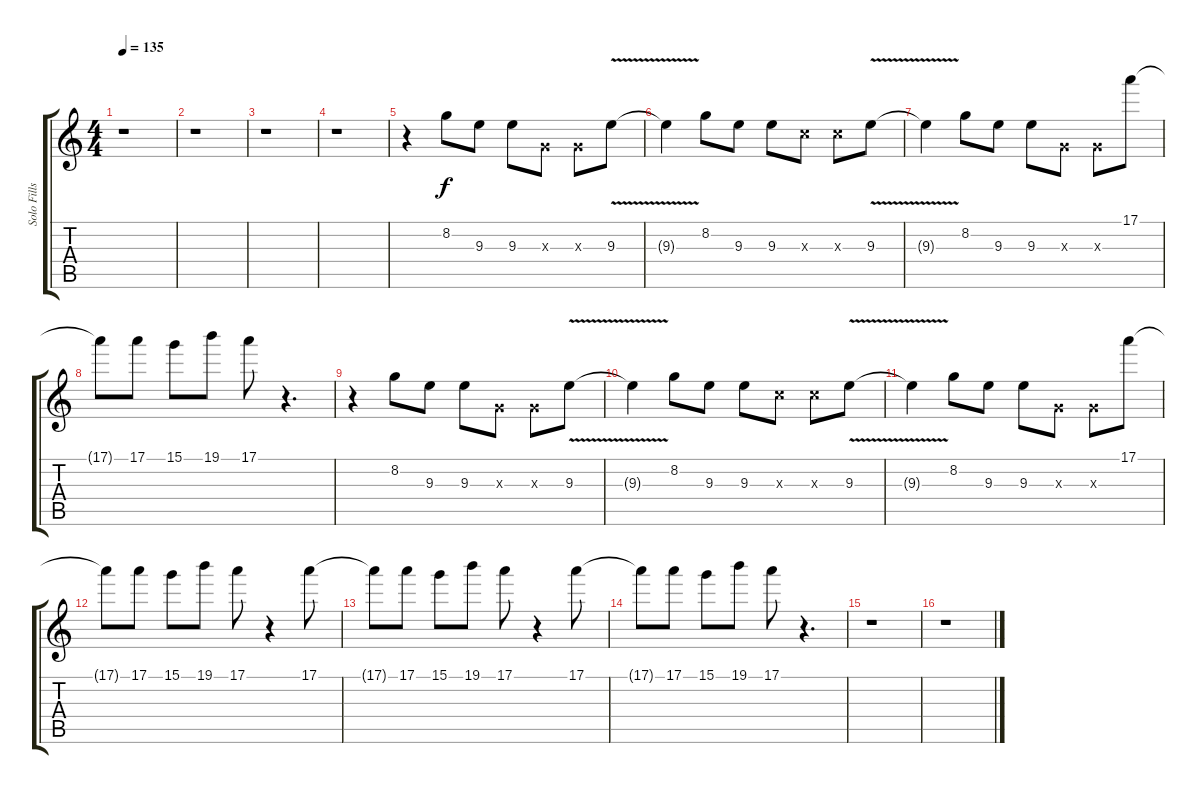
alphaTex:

\track ("Solo Fills" "Solo Fills") {instrument distortionguitar}
\staff {score tabs}
\tuning (E4 B3 G3 D3 A2 E2) {hide}
\ts (4 4)
\tempo 135
\clef g2
\ks c
r.1{dy f} |
r.1 |
r.1 |
r.1 |
r.4 8.2.8 9.3.8 9.3.8 0.3{x}.8 0.3{x}.8 9.3{v}.8 |
9.3{t}.4 8.2.8 9.3.8 9.3.8 5.3{x}.8 5.3{x}.8 9.3{v}.8 |
9.3{t}.4 8.2.8 9.3.8 9.3.8 0.3{x}.8 0.3{x}.8 17.1.8 |
17.1{t}.8 17.1.8 15.1.8 19.1.8 17.1.8 r.4{d} |
r.4 8.2.8 9.3.8 9.3.8 0.3{x}.8 0.3{x}.8 9.3{v}.8 |
9.3{t}.4 8.2.8 9.3.8 9.3.8 5.3{x}.8 5.3{x}.8 9.3{v}.8 |
9.3{t}.4 8.2.8 9.3.8 9.3.8 0.3{x}.8 0.3{x}.8 17.1.8 |
17.1{t}.8 17.1.8 15.1.8 19.1.8 17.1.8 r.4 17.1.8 |
17.1{t}.8 17.1.8 15.1.8 19.1.8 17.1.8 r.4 17.1.8 |
17.1{t}.8 17.1.8 15.1.8 19.1.8 17.1.8 r.4{d} |
r.1 |
r.1
